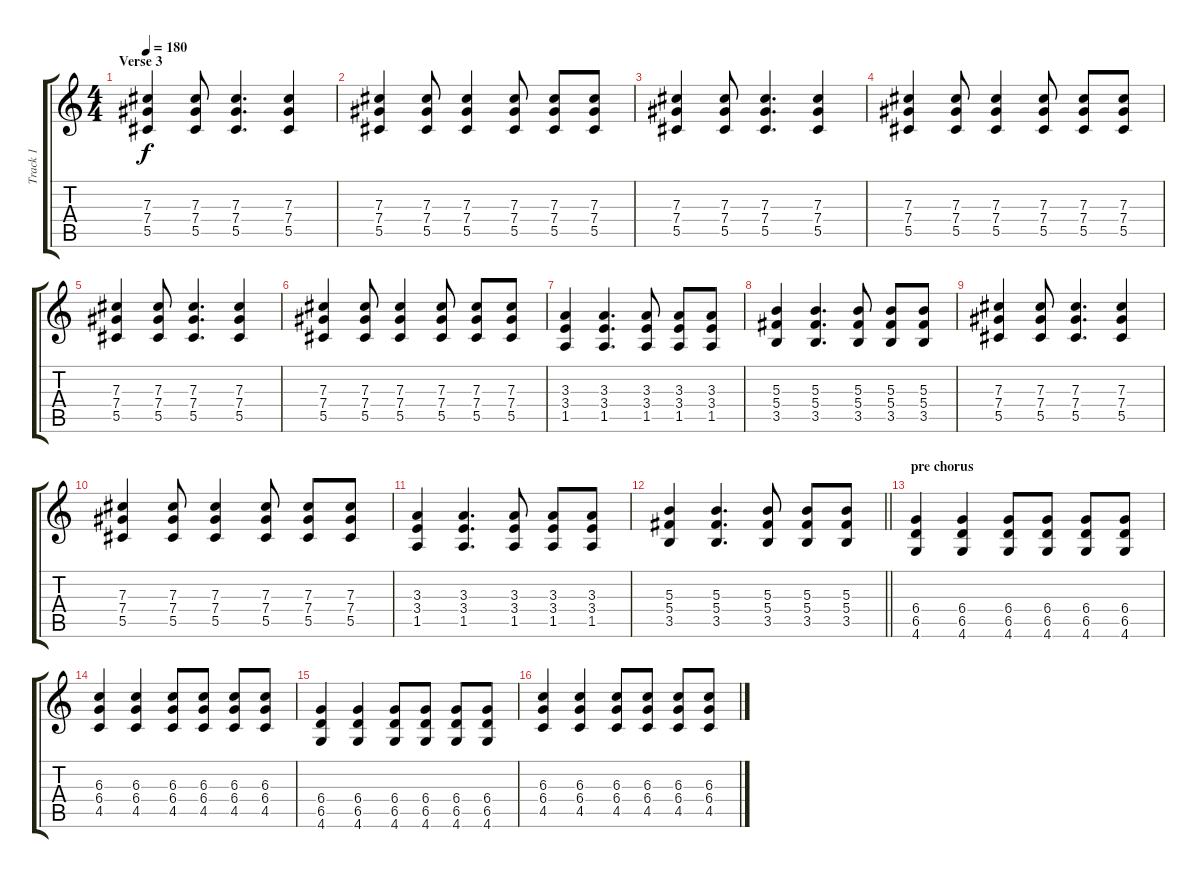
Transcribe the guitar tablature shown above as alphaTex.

\track ("Track 1" "Track 1") {instrument distortionguitar}
\staff {score tabs}
\tuning (Eb4 Bb3 Gb3 Db3 Ab2 Eb2) {hide}
\ts (4 4)
\section ("" "Verse 3")
\tempo 180
\clef g2
\ks c
(7.3 7.4 5.5).4{dy f} (7.3 7.4 5.5).8 (7.3 7.4 5.5).4{d} (7.3 7.4 5.5).4 |
(7.3 7.4 5.5).4 (7.3 7.4 5.5).8 (7.3 7.4 5.5).4 (7.3 7.4 5.5).8 (7.3 7.4 5.5).8 (7.3 7.4 5.5).8 |
(7.3 7.4 5.5).4 (7.3 7.4 5.5).8 (7.3 7.4 5.5).4{d} (7.3 7.4 5.5).4 |
(7.3 7.4 5.5).4 (7.3 7.4 5.5).8 (7.3 7.4 5.5).4 (7.3 7.4 5.5).8 (7.3 7.4 5.5).8 (7.3 7.4 5.5).8 |
(7.3 7.4 5.5).4 (7.3 7.4 5.5).8 (7.3 7.4 5.5).4{d} (7.3 7.4 5.5).4 |
(7.3 7.4 5.5).4 (7.3 7.4 5.5).8 (7.3 7.4 5.5).4 (7.3 7.4 5.5).8 (7.3 7.4 5.5).8 (7.3 7.4 5.5).8 |
(3.3 3.4 1.5).4 (3.3 3.4 1.5).4{d} (3.3 3.4 1.5).8 (3.3 3.4 1.5).8 (3.3 3.4 1.5).8 |
(5.3 5.4 3.5).4 (5.3 5.4 3.5).4{d} (5.3 5.4 3.5).8 (5.3 5.4 3.5).8 (5.3 5.4 3.5).8 |
(7.3 7.4 5.5).4 (7.3 7.4 5.5).8 (7.3 7.4 5.5).4{d} (7.3 7.4 5.5).4 |
(7.3 7.4 5.5).4 (7.3 7.4 5.5).8 (7.3 7.4 5.5).4 (7.3 7.4 5.5).8 (7.3 7.4 5.5).8 (7.3 7.4 5.5).8 |
(3.3 3.4 1.5).4 (3.3 3.4 1.5).4{d} (3.3 3.4 1.5).8 (3.3 3.4 1.5).8 (3.3 3.4 1.5).8 |
\barLineRight lightlight
(5.3 5.4 3.5).4 (5.3 5.4 3.5).4{d} (5.3 5.4 3.5).8 (5.3 5.4 3.5).8 (5.3 5.4 3.5).8 |
\section ("" "pre chorus")
(6.4 6.5 4.6).4 (6.4 6.5 4.6).4 (6.4 6.5 4.6).8 (6.4 6.5 4.6).8 (6.4 6.5 4.6).8 (6.4 6.5 4.6).8 |
(6.3 6.4 4.5).4 (6.3 6.4 4.5).4 (6.3 6.4 4.5).8 (6.3 6.4 4.5).8 (6.3 6.4 4.5).8 (6.3 6.4 4.5).8 |
(6.4 6.5 4.6).4 (6.4 6.5 4.6).4 (6.4 6.5 4.6).8 (6.4 6.5 4.6).8 (6.4 6.5 4.6).8 (6.4 6.5 4.6).8 |
(6.3 6.4 4.5).4 (6.3 6.4 4.5).4 (6.3 6.4 4.5).8 (6.3 6.4 4.5).8 (6.3 6.4 4.5).8 (6.3 6.4 4.5).8
